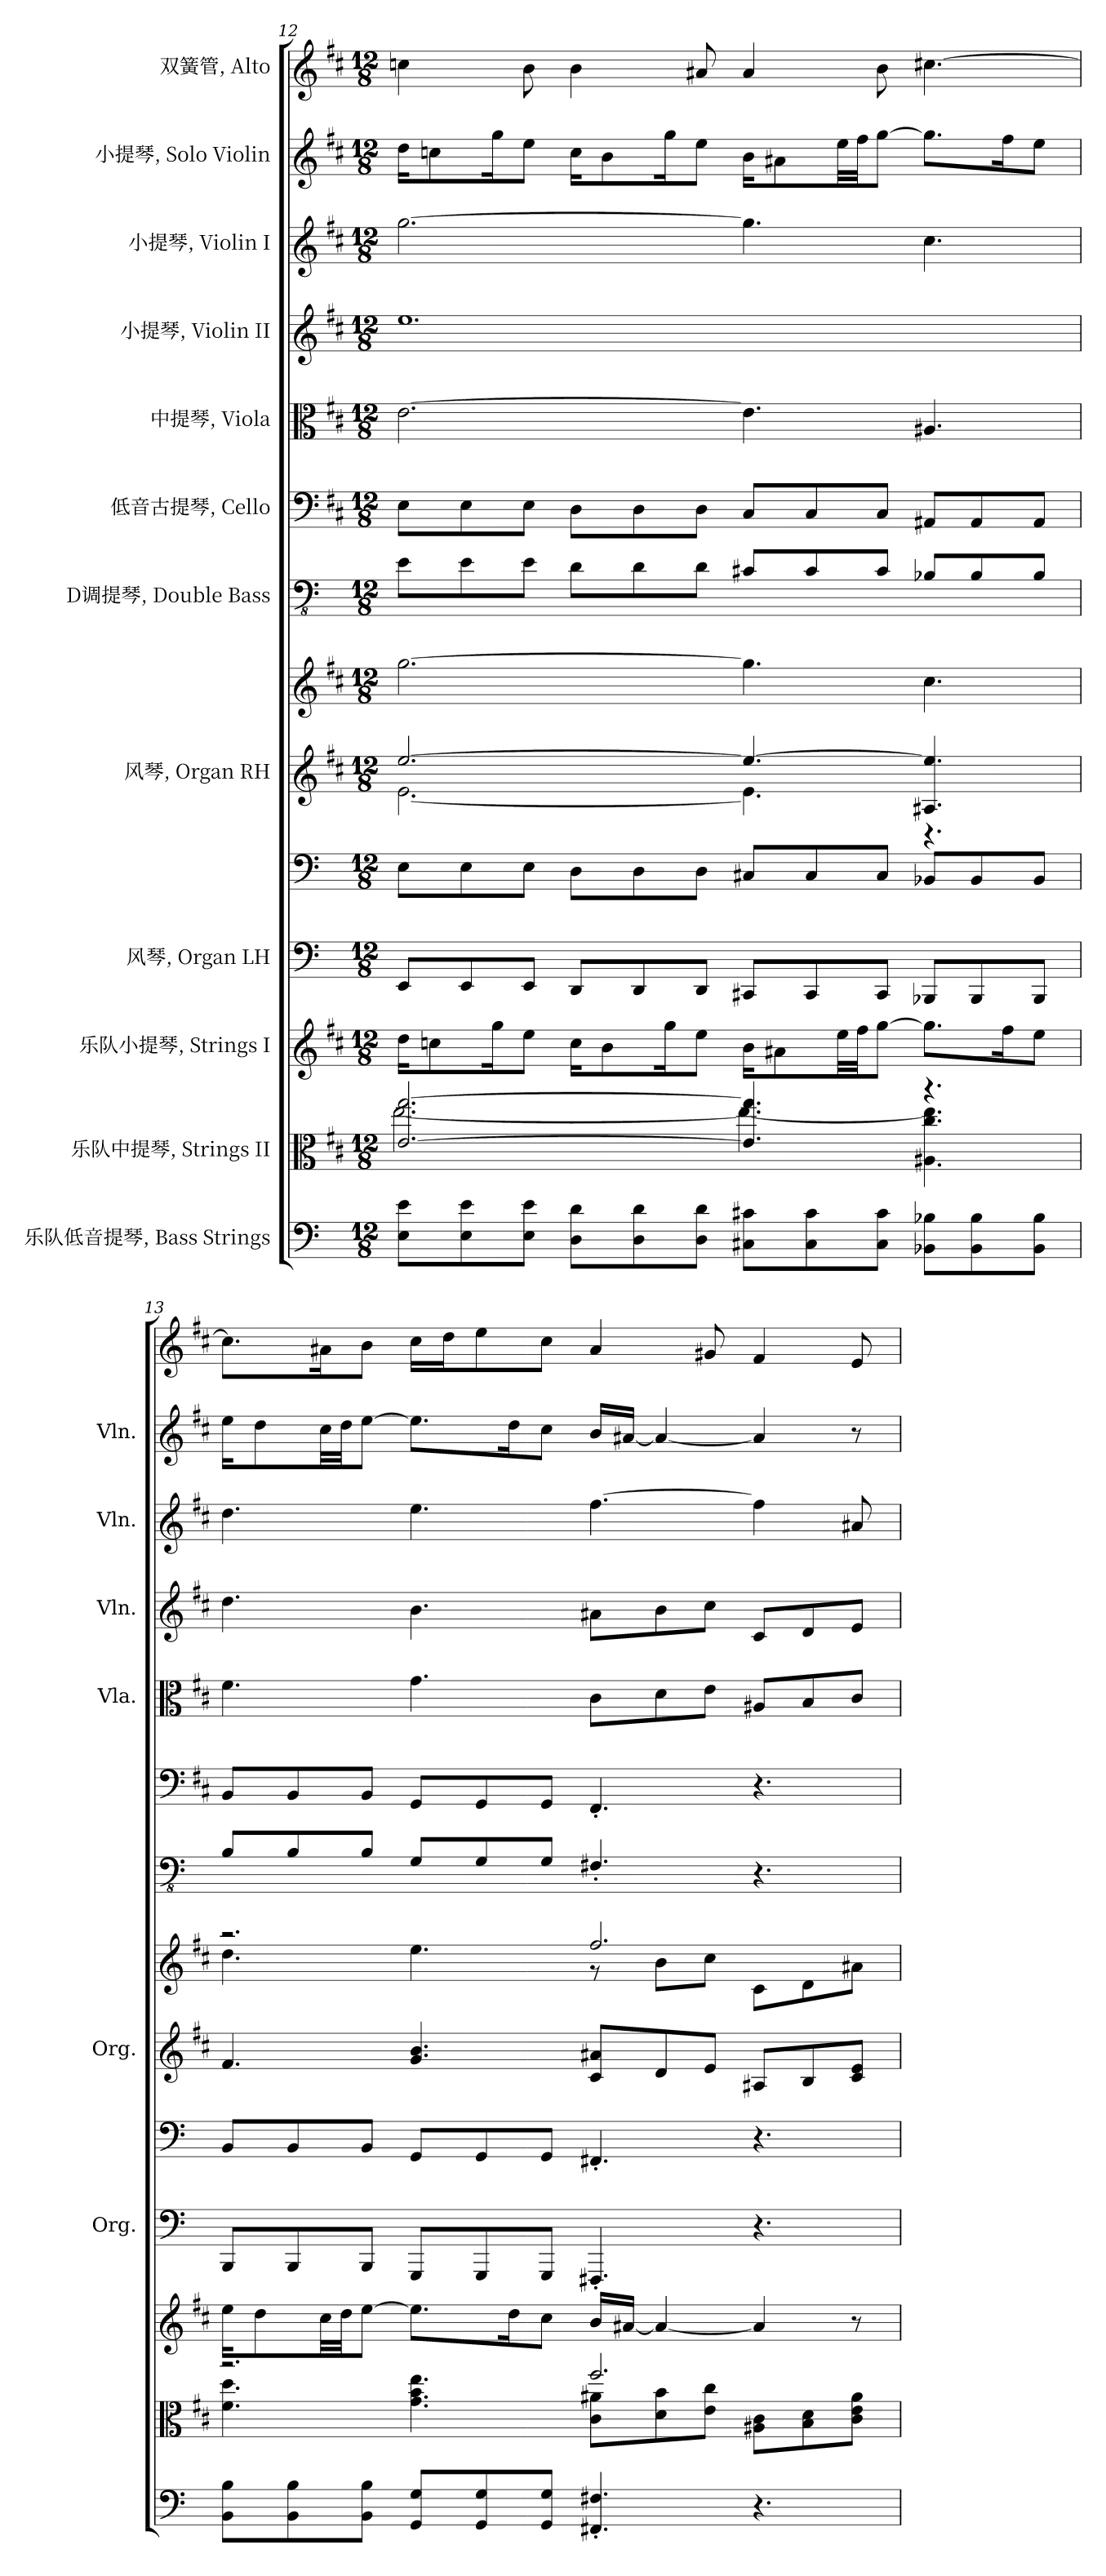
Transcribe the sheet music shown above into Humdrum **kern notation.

**kern	**kern	**kern	**kern	**kern	**kern	**kern	**kern	**kern	**kern	**kern	**kern	**kern	**kern
*part12	*part11	*part10	*part9	*part9	*part8	*part8	*part7	*part6	*part5	*part4	*part3	*part2	*part1
*staff14	*staff13	*staff12	*staff11	*staff10	*staff9	*staff8	*staff7	*staff6	*staff5	*staff4	*staff3	*staff2	*staff1
*I"乐队低音提琴, Bass Strings	*I"乐队中提琴, Strings II	*I"乐队小提琴, Strings I	*I"风琴, Organ LH	*	*I"风琴, Organ RH	*	*I"D调提琴, Double Bass	*I"低音古提琴, Cello	*I"中提琴, Viola	*I"小提琴, Violin II	*I"小提琴, Violin I	*I"小提琴, Solo Violin	*I"双簧管, Alto
*	*	*	*I'Org.	*	*I'Org.	*	*	*	*I'Vla.	*I'Vln.	*I'Vln.	*I'Vln.	*
!!LO:PB:g=z
*clefF4	*clefC3	*clefG2	*clefF4	*clefF4	*clefG2	*clefG2	*clefFv4	*clefF4	*clefC3	*clefG2	*clefG2	*clefG2	*clefG2
*ITrd7c12	*	*	*	*	*	*	*ITrd7c12	*	*	*	*	*	*
*k[]	*k[f#c#]	*k[f#c#]	*k[]	*k[]	*k[f#c#]	*k[f#c#]	*k[]	*k[f#c#]	*k[f#c#]	*k[f#c#]	*k[f#c#]	*k[f#c#]	*k[f#c#]
*M12/8	*M12/8	*M12/8	*M12/8	*M12/8	*M12/8	*M12/8	*M12/8	*M12/8	*M12/8	*M12/8	*M12/8	*M12/8	*M12/8
=12	=12	=12	=12	=12	=12	=12	=12	=12	=12	=12	=12	=12	=12
*	*^	*	*	*	*^	*	*	*	*	*	*	*	*
8EE\ 8E\L	[2.e/ [2.gg/	[2.ee\	16dd\KL	8EE/L	8E\L	[2.ee/	[2.e\	[2.gg\	8EE\L	8E\L	[2.e\	1.ee	[2.gg\	16dd\KL	4ccn\
.	.	.	8ccn\	.	.	.	.	.	.	.	.	.	.	8ccn\	.
8EE\ 8E\	.	.	.	8EE/	8E\	.	.	.	8EE\	8E\	.	.	.	.	.
.	.	.	16gg\K	.	.	.	.	.	.	.	.	.	.	16gg\K	.
8EE\ 8E\J	.	.	8ee\J	8EE/J	8E\J	.	.	.	8EE\J	8E\J	.	.	.	8ee\J	8b\
8DD\ 8D\L	.	.	16cc\KL	8DD/L	8D\L	.	.	.	8DD\L	8D\L	.	.	.	16cc\KL	4b\
.	.	.	8b\	.	.	.	.	.	.	.	.	.	.	8b\	.
8DD\ 8D\	.	.	.	8DD/	8D\	.	.	.	8DD\	8D\	.	.	.	.	.
.	.	.	16gg\K	.	.	.	.	.	.	.	.	.	.	16gg\K	.
8DD\ 8D\J	.	.	8ee\J	8DD/J	8D\J	.	.	.	8DD\J	8D\J	.	.	.	8ee\J	8a#X/
8CC#X\ 8C#X\L	4.e/] 4.gg/]	4.ee\_	16b\KL	8CC#X/L	8C#X/L	4.ee/_	4.e\]	4.gg\]	8CC#X/L	8C#/L	4.e\]	.	4.gg\]	16b\KL	4a#/
.	.	.	8a#X\	.	.	.	.	.	.	.	.	.	.	8a#X\	.
8CC#\ 8C#\	.	.	.	8CC#/	8C#/	.	.	.	8CC#/	8C#/	.	.	.	.	.
.	.	.	32ee\LL	.	.	.	.	.	.	.	.	.	.	32ee\LL	.
.	.	.	32ff#\JJ	.	.	.	.	.	.	.	.	.	.	32ff#\JJ	.
8CC#\ 8C#\J	.	.	[8gg\J	8CC#/J	8C#/J	.	.	.	8CC#/J	8C#/J	.	.	.	[8gg\J	8b\
8BBB-X\ 8BB-X\L	4.r	4.A#X\ 4.cc#\ 4.ee\]	8.gg\L]	8BBB-X/L	8BB-X/L	4.A#X/ 4.ee/]	4.r	4.cc#\	8BBB-X/L	8AA#X/L	4.A#X/	.	4.cc#\	8.gg\L]	[4.cc#X\
8BBB-\ 8BB-\	.	.	.	8BBB-/	8BB-/	.	.	.	8BBB-/	8AA#/	.	.	.	.	.
.	.	.	16ff#\K	.	.	.	.	.	.	.	.	.	.	16ff#\K	.
8BBB-\ 8BB-\J	.	.	8ee\J	8BBB-/J	8BB-/J	.	.	.	8BBB-/J	8AA#/J	.	.	.	8ee\J	.
*	*	*	*	*	*	*v	*v	*	*	*	*	*	*	*	*
!!LO:PB:g=z
=13	=13	=13	=13	=13	=13	=13	=13	=13	=13	=13	=13	=13	=13	=13
*	*	*	*	*	*	*	*^	*	*	*	*	*	*	*
8BBB\ 8BB\L	2.r	4.f#\ 4.dd\	16ee\KL	8BBB/L	8BB/L	4.f#/	2.r	4.dd\	8BBB/L	8BB/L	4.f#\	4.dd\	4.dd\	16ee\KL	8.cc#\L]
.	.	.	8dd\	.	.	.	.	.	.	.	.	.	.	8dd\	.
8BBB\ 8BB\	.	.	.	8BBB/	8BB/	.	.	.	8BBB/	8BB/	.	.	.	.	.
.	.	.	32cc#\LL	.	.	.	.	.	.	.	.	.	.	32cc#\LL	16a#X\K
.	.	.	32dd\JJ	.	.	.	.	.	.	.	.	.	.	32dd\JJ	.
8BBB\ 8BB\J	.	.	[8ee\J	8BBB/J	8BB/J	.	.	.	8BBB/J	8BB/J	.	.	.	[8ee\J	8b\J
8GGG/ 8GG/L	.	4.g\ 4.b\ 4.ee\	8.ee\L]	8GGG/L	8GG/L	4.g/ 4.b/	.	4.ee\	8GGG/L	8GG/L	4.g\	4.b\	4.ee\	8.ee\L]	16cc#\LL
.	.	.	.	.	.	.	.	.	.	.	.	.	.	.	16dd\J
8GGG/ 8GG/	.	.	.	8GGG/	8GG/	.	.	.	8GGG/	8GG/	.	.	.	.	8ee\
.	.	.	16dd\K	.	.	.	.	.	.	.	.	.	.	16dd\K	.
8GGG/ 8GG/J	.	.	8cc#\J	8GGG/J	8GG/J	.	.	.	8GGG/J	8GG/J	.	.	.	8cc#\J	8cc#\J
4.FFF#X/' 4.FF#X/'	2.ff#/	8c#\ 8a#X\L	16b/LL	4.FFF#X'/	4.FF#X'/	8c#/ 8a#X/L	2.ff#/	8r	4.FFF#X'/	4.FF#'/	8c#\L	8a#X\L	[4.ff#\	16b/LL	4a#/
.	.	.	[16a#X/JJ	.	.	.	.	.	.	.	.	.	.	[16a#X/JJ	.
.	.	8d\ 8b\	4a#/_	.	.	8d/	.	8b\L	.	.	8d\	8b\	.	4a#/_	.
.	.	8e\ 8cc#\J	.	.	.	8e/J	.	8cc#\J	.	.	8e\J	8cc#\J	.	.	8g#X/
4.r	.	8A#X\ 8c#\L	4a#/]	4.r	4.r	8A#X/L	.	8c#\L	4.r	4.r	8A#X/L	8c#/L	4ff#\]	4a#/]	4f#/
.	.	8B\ 8d\	.	.	.	8B/	.	8d\	.	.	8B/	8d/	.	.	.
.	.	8c#\ 8e\ 8a#\J	8r	.	.	8c#/ 8e/J	.	8a#X\J	.	.	8c#/J	8e/J	8a#X/	8r	8e/
*	*v	*v	*	*	*	*	*v	*v	*	*	*	*	*	*	*
=	=	=	=	=	=	=	=	=	=	=	=	=	=
*-	*-	*-	*-	*-	*-	*-	*-	*-	*-	*-	*-	*-	*-
